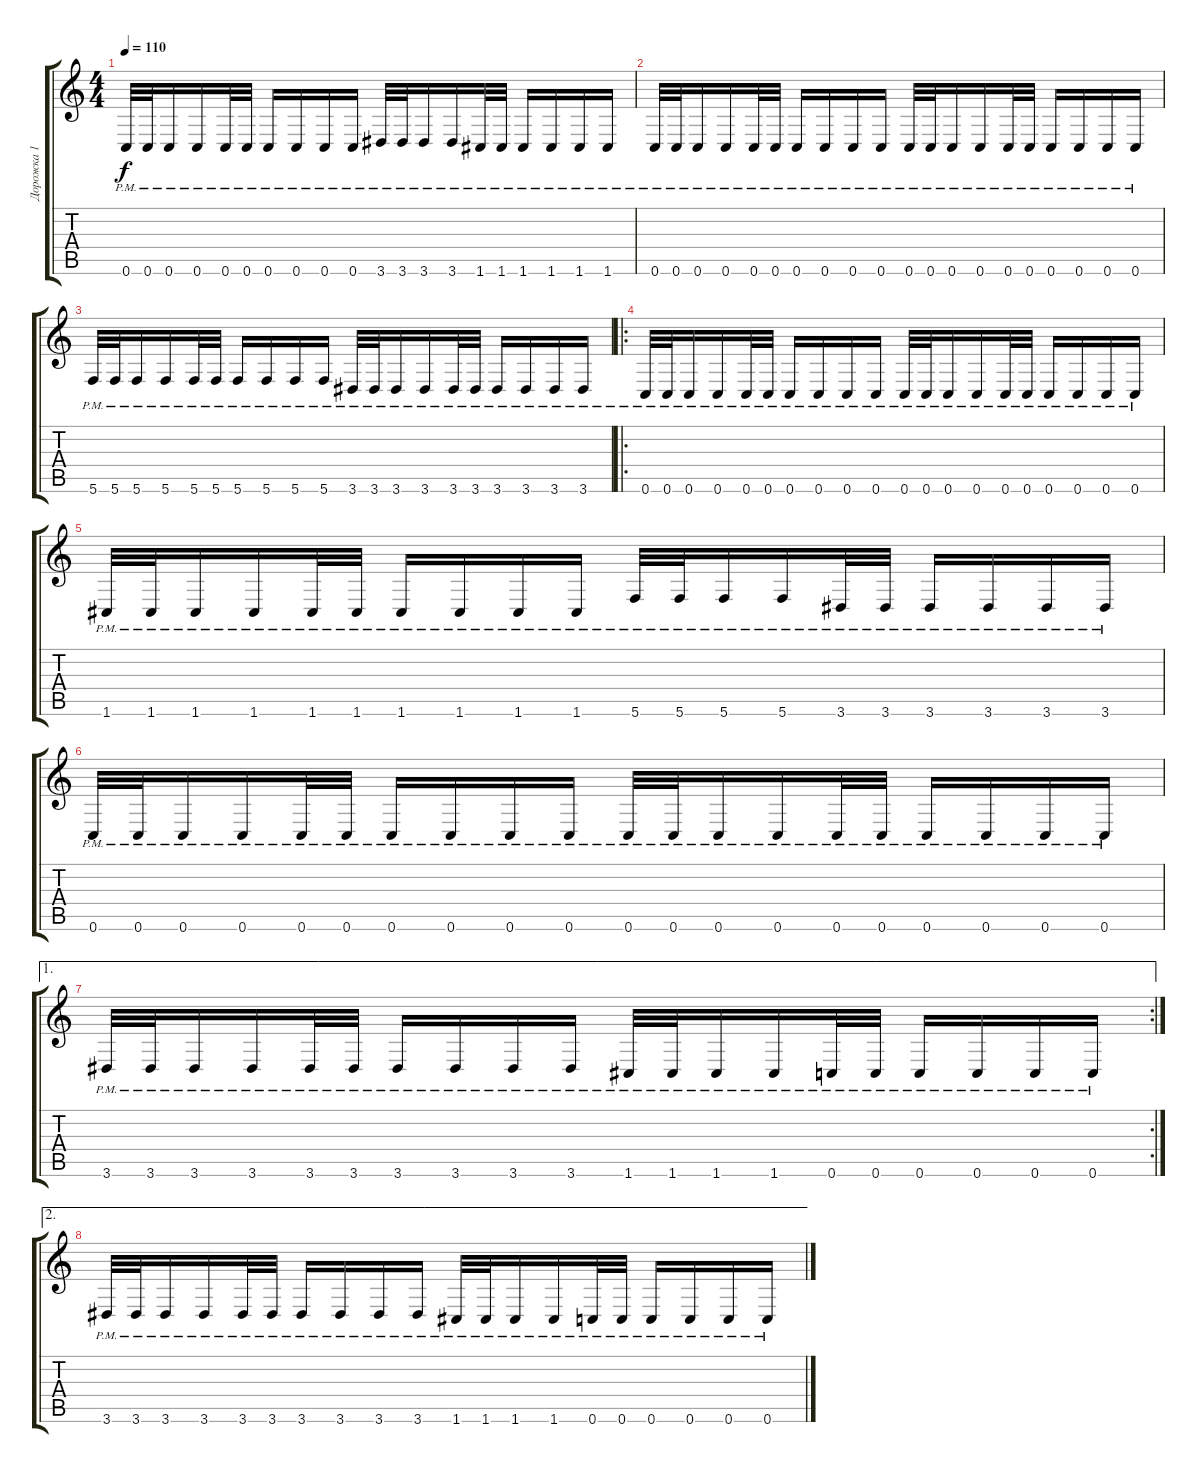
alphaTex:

\track ("Дорожка 1" "Дорожка 1") {instrument distortionguitar}
\staff {score tabs}
\tuning (C4 G3 Eb3 Bb2 F2 C2) {hide}
\ts (4 4)
\tempo 110
\clef g2
\ks c
0.6{pm}.32{dy f} 0.6{pm}.32 0.6{pm}.16 0.6{pm}.16 0.6{pm}.32 0.6{pm}.32 0.6{pm}.16 0.6{pm}.16 0.6{pm}.16 0.6{pm}.16 3.6{pm}.32 3.6{pm}.32 3.6{pm}.16 3.6{pm}.16 1.6{pm}.32 1.6{pm}.32 1.6{pm}.16 1.6{pm}.16 1.6{pm}.16 1.6{pm}.16 |
0.6{pm}.32 0.6{pm}.32 0.6{pm}.16 0.6{pm}.16 0.6{pm}.32 0.6{pm}.32 0.6{pm}.16 0.6{pm}.16 0.6{pm}.16 0.6{pm}.16 0.6{pm}.32 0.6{pm}.32 0.6{pm}.16 0.6{pm}.16 0.6{pm}.32 0.6{pm}.32 0.6{pm}.16 0.6{pm}.16 0.6{pm}.16 0.6{pm}.16 |
5.6{pm}.32 5.6{pm}.32 5.6{pm}.16 5.6{pm}.16 5.6{pm}.32 5.6{pm}.32 5.6{pm}.16 5.6{pm}.16 5.6{pm}.16 5.6{pm}.16 3.6{pm}.32 3.6{pm}.32 3.6{pm}.16 3.6{pm}.16 3.6{pm}.32 3.6{pm}.32 3.6{pm}.16 3.6{pm}.16 3.6{pm}.16 3.6{pm}.16 |
\ro
0.6{pm}.32 0.6{pm}.32 0.6{pm}.16 0.6{pm}.16 0.6{pm}.32 0.6{pm}.32 0.6{pm}.16 0.6{pm}.16 0.6{pm}.16 0.6{pm}.16 0.6{pm}.32 0.6{pm}.32 0.6{pm}.16 0.6{pm}.16 0.6{pm}.32 0.6{pm}.32 0.6{pm}.16 0.6{pm}.16 0.6{pm}.16 0.6{pm}.16 |
1.6{pm}.32 1.6{pm}.32 1.6{pm}.16 1.6{pm}.16 1.6{pm}.32 1.6{pm}.32 1.6{pm}.16 1.6{pm}.16 1.6{pm}.16 1.6{pm}.16 5.6{pm}.32 5.6{pm}.32 5.6{pm}.16 5.6{pm}.16 3.6{pm}.32 3.6{pm}.32 3.6{pm}.16 3.6{pm}.16 3.6{pm}.16 3.6{pm}.16 |
0.6{pm}.32 0.6{pm}.32 0.6{pm}.16 0.6{pm}.16 0.6{pm}.32 0.6{pm}.32 0.6{pm}.16 0.6{pm}.16 0.6{pm}.16 0.6{pm}.16 0.6{pm}.32 0.6{pm}.32 0.6{pm}.16 0.6{pm}.16 0.6{pm}.32 0.6{pm}.32 0.6{pm}.16 0.6{pm}.16 0.6{pm}.16 0.6{pm}.16 |
\ae 1
\rc 2
3.6{pm}.32 3.6{pm}.32 3.6{pm}.16 3.6{pm}.16 3.6{pm}.32 3.6{pm}.32 3.6{pm}.16 3.6{pm}.16 3.6{pm}.16 3.6{pm}.16 1.6{pm}.32 1.6{pm}.32 1.6{pm}.16 1.6{pm}.16 0.6{pm}.32 0.6{pm}.32 0.6{pm}.16 0.6{pm}.16 0.6{pm}.16 0.6{pm}.16 |
\ae 2
3.6{pm}.32 3.6{pm}.32 3.6{pm}.16 3.6{pm}.16 3.6{pm}.32 3.6{pm}.32 3.6{pm}.16 3.6{pm}.16 3.6{pm}.16 3.6{pm}.16 1.6{pm}.32 1.6{pm}.32 1.6{pm}.16 1.6{pm}.16 0.6{pm}.32 0.6{pm}.32 0.6{pm}.16 0.6{pm}.16 0.6{pm}.16 0.6{pm}.16
